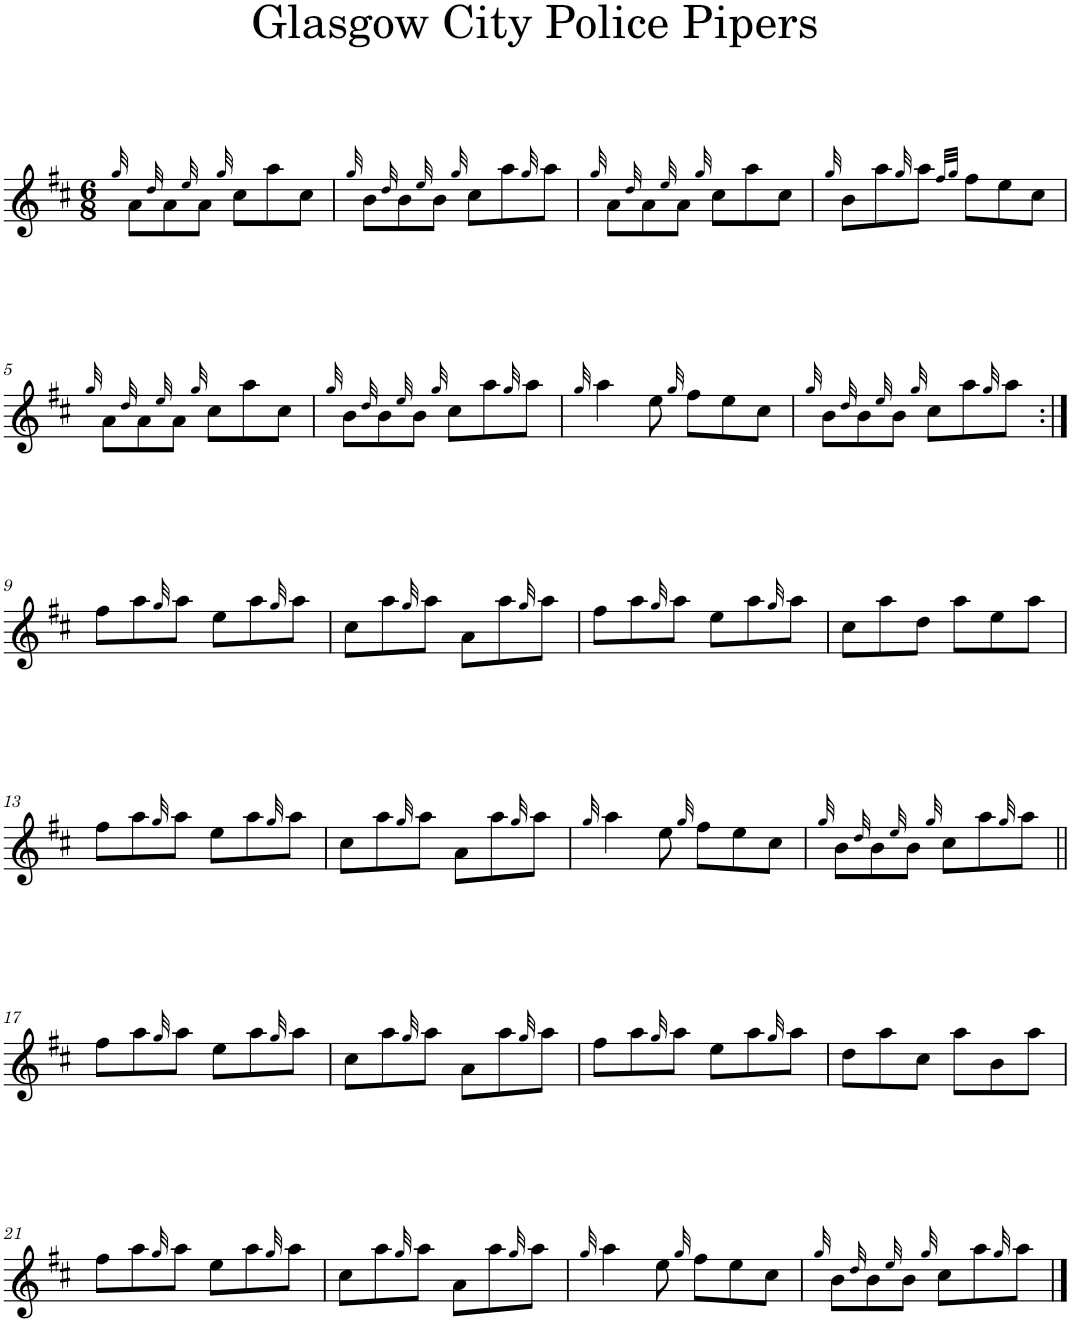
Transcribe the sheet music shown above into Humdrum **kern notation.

**kern
*part1
*staff1
*I"Piano
*I'Pno.
*clefG2
*k[f#c#]
*M6/8
=1
32qgg/
8a\L
32qdd/
8a\
32qee/
8a\J
32qgg/
8cc#\L
8aa\
8cc#\J
=2
32qgg/
8b\L
32qdd/
8b\
32qee/
8b\J
32qgg/
8cc#\L
8aa\
32qgg/
8aa\J
=3
32qgg/
8a\L
32qdd/
8a\
32qee/
8a\J
32qgg/
8cc#\L
8aa\
8cc#\J
=4
32qgg/
8b\L
8aa\
32qgg/
8aa\J
32qff#/LLL
32qgg/JJJ
8ff#\L
8ee\
8cc#\J
!!LO:LB:g=z
=5
32qgg/
8a\L
32qdd/
8a\
32qee/
8a\J
32qgg/
8cc#\L
8aa\
8cc#\J
=6
32qgg/
8b\L
32qdd/
8b\
32qee/
8b\J
32qgg/
8cc#\L
8aa\
32qgg/
8aa\J
=7
32qgg/
4aa\
8ee\
32qgg/
8ff#\L
8ee\
8cc#\J
=8
32qgg/
8b\L
32qdd/
8b\
32qee/
8b\J
32qgg/
8cc#\L
8aa\
32qgg/
8aa\J
!!LO:LB:g=z
=9:|!
8ff#\L
8aa\
32qgg/
8aa\J
8ee\L
8aa\
32qgg/
8aa\J
=10
8cc#\L
8aa\
32qgg/
8aa\J
8a\L
8aa\
32qgg/
8aa\J
=11
8ff#\L
8aa\
32qgg/
8aa\J
8ee\L
8aa\
32qgg/
8aa\J
=12
8cc#\L
8aa\
8dd\J
8aa\L
8ee\
8aa\J
!!LO:LB:g=z
=13
8ff#\L
8aa\
32qgg/
8aa\J
8ee\L
8aa\
32qgg/
8aa\J
=14
8cc#\L
8aa\
32qgg/
8aa\J
8a\L
8aa\
32qgg/
8aa\J
=15
32qgg/
4aa\
8ee\
32qgg/
8ff#\L
8ee\
8cc#\J
=16
32qgg/
8b\L
32qdd/
8b\
32qee/
8b\J
32qgg/
8cc#\L
8aa\
32qgg/
8aa\J
!!LO:LB:g=z
=17||
8ff#\L
8aa\
32qgg/
8aa\J
8ee\L
8aa\
32qgg/
8aa\J
=18
8cc#\L
8aa\
32qgg/
8aa\J
8a\L
8aa\
32qgg/
8aa\J
=19
8ff#\L
8aa\
32qgg/
8aa\J
8ee\L
8aa\
32qgg/
8aa\J
=20
8dd\L
8aa\
8cc#\J
8aa\L
8b\
8aa\J
!!LO:LB:g=z
=21
8ff#\L
8aa\
32qgg/
8aa\J
8ee\L
8aa\
32qgg/
8aa\J
=22
8cc#\L
8aa\
32qgg/
8aa\J
8a\L
8aa\
32qgg/
8aa\J
=23
32qgg/
4aa\
8ee\
32qgg/
8ff#\L
8ee\
8cc#\J
=24
32qgg/
8b\L
32qdd/
8b\
32qee/
8b\J
32qgg/
8cc#\L
8aa\
32qgg/
8aa\J
==
*-
